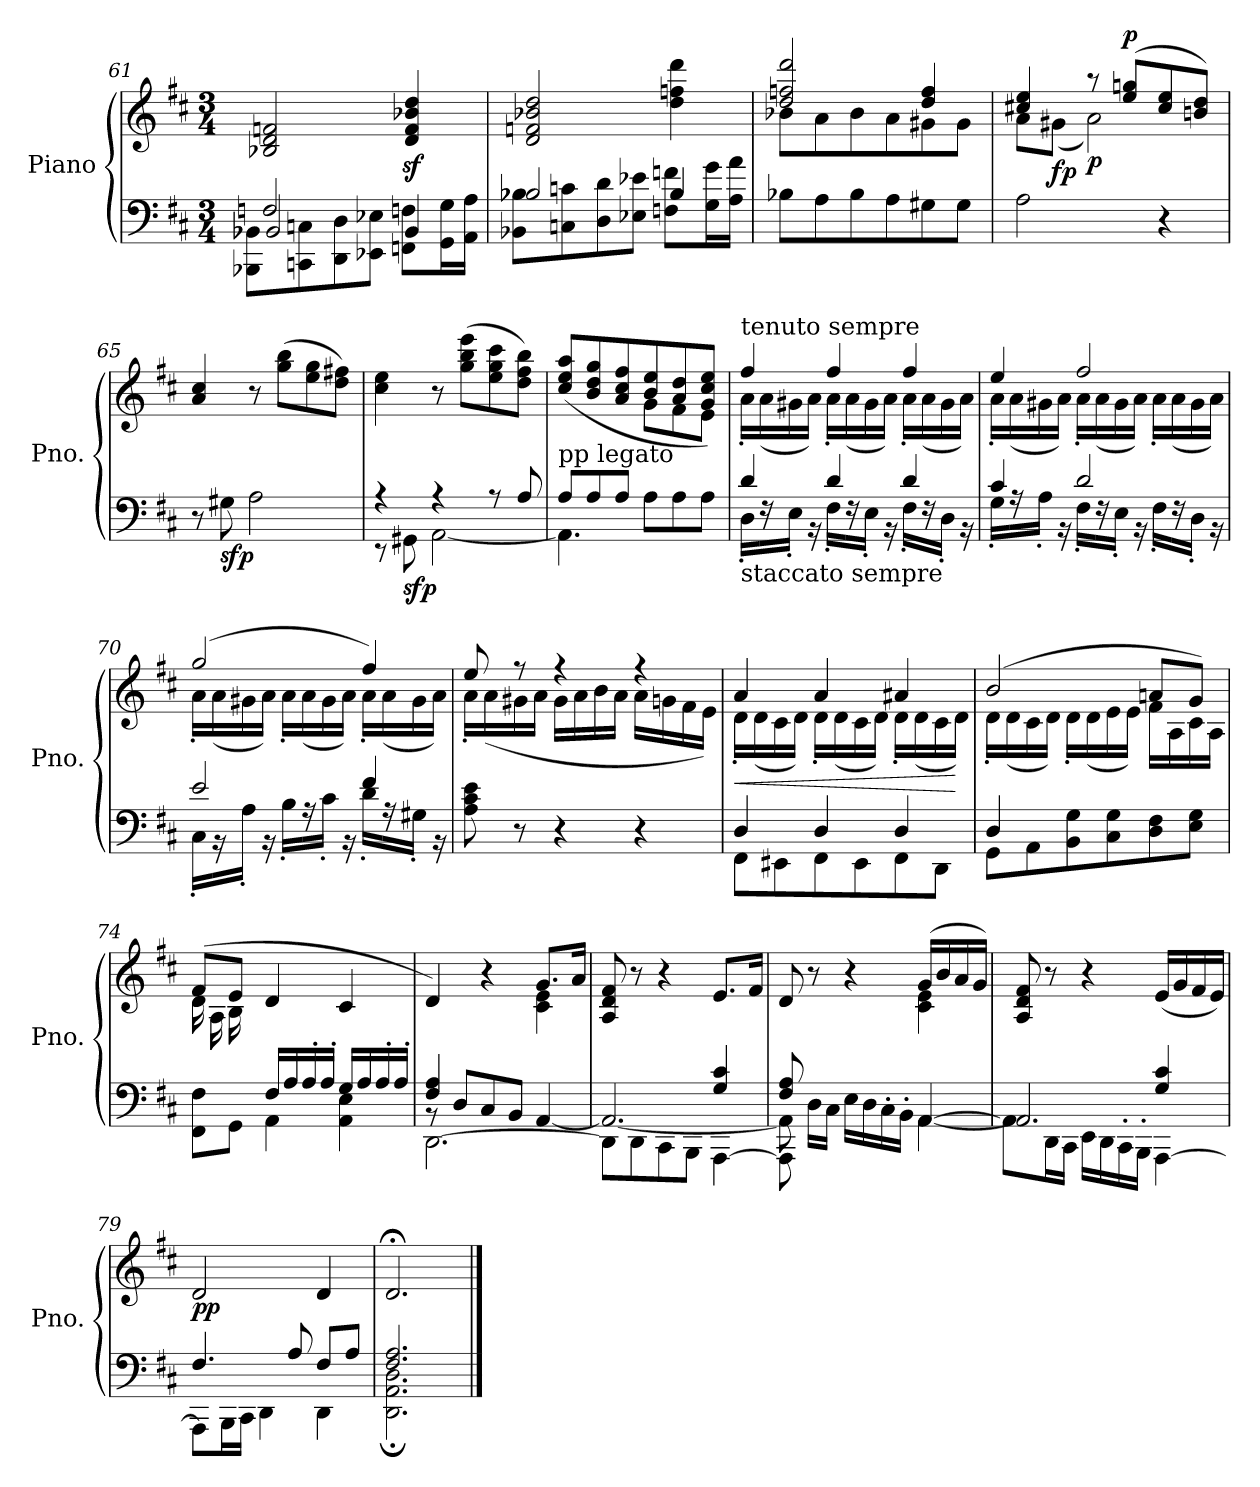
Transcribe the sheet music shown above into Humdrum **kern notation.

**kern	**kern	**dynam
*part1	*part1	*part1
*staff2	*staff1	*staff1/2
*I"Piano	*	*
*I'Pno.	*	*
*clefF4	*clefG2	*
*k[f#c#]	*k[f#c#]	*
*D:	*D:	*
*M3/4	*M3/4	*
=61	=61	=61
*^	*	*
*	*^	*	*
2Fn/	2BB-X/	8BBB-X\ 8BB-\L	2B-X/ 2d/ 2fn/	.
.	.	8CCn\ 8Cn\	.	.
.	.	8DD\ 8D\	.	.
.	.	8EE-X\ 8E-X\J	.	.
4ryy	4BB-/	8FFn\ 8Fn\L	4d/z> 4f/z> 4b-X/z> 4dd/z>	.
.	.	16GG\ 16G\L	.	.
.	.	16AA\ 16A\JJ	.	.
*	*v	*v	*	*
=62	=62	=62	=62
2B-X/	8BB-X\ 8B-\L	2d/ 2fn/ 2b-X/ 2dd/	.
.	8Cn\ 8cn\	.	.
.	8D\ 8d\	.	.
.	8E-X\ 8e-X\J	.	.
4B-/	8Fn\ 8fn\L	4dd\ 4ffn\ 4ddd\	.
.	16G\ 16g\L	.	.
.	16A\ 16a\JJ	.	.
*v	*v	*	*
=63	=63	=63
*	*^	*
8B-X\L	2dd/ 2ffn/ 2ddd/	8b-X\L	.
8A\	.	8a\	.
8B-\	.	8b-\	.
8A\	.	8a\	.
8G#X\	4dd/ 4ff/	8g#X\	.
8G#\J	.	8g#\J	.
!!LO:LB:g=z	!!
=64	=64	=64	=64
2A\	4cc#X/ 4ee/	8a\L	.
!	!	!	!LO:DY:b
.	.	(8g#X\J	fp
!	!	!	!LO:DY:b
.	8raa	2a\)	p
!	!	!	!LO:DY:a
.	(8ee/ 8ggn/L	.	p
4r	8cc#/ 8ee/	.	.
.	8bn/ 8dd/J)	.	.
*	*v	*v	*
=65	=65	=65
8r	4a/ 4cc#/	.
!	!	!LO:DY:b=2
8G#X\	.	sfp
2A\	8r	.
.	(8gg\ 8bb\L	.
.	8ee\ 8gg\	.
.	8dd\ 8ff#X\J)	.
=66	=66	=66
*^	*	*
4rA	8r	4cc#\ 4ee\	.
!	!	!	!LO:DY:b=2
.	8GG#X\	.	sfp
4rA	[2AA\	8r	.
.	.	(8gg\ 8bb\ 8eee\L	.
8rA	.	8ee\ 8gg\ 8ccc#\	.
8A/	.	8dd\ 8ff#\ 8bb\J)	.
=67	=67	=67	=67
*	*	*^	*
!	!	!LO:TX:b:t=pp legato	!	!
8A/L	4.AA\]	(8cc#/ 8ee/ 8aa/L	4.ryy	.
8A/	.	8b/ 8dd/ 8gg/	.	.
8A/J	.	8a/ 8cc#/ 8ff#/	.	.
8A\L	4.ryy	8b/ 8ee/	8g\L	.
8A\	.	8a/ 8dd/	8f#\	.
8A\J	.	8g/ 8cc#/ 8ee/J)	8e\J	.
!!LO:PB:g=z	!!
=68	=68	=68	=68	=68
*	*^	*	*	*
!	!	!	!LO:TX:a:t=tenuto sempre	!	!
!LO:TX:b:t=staccato sempre	!	!	!	!	!
4d/	16D'\LL	16ryy	4ff#/	16a'\LL	.
.	16ryy	16rF	.	(16a\	.
.	16E'\JJ	16ryy	.	16g#X\	.
.	16ryy	16r	.	16a\JJ)	.
4d/	16F#'\LL	16ryy	4ff#/	16a'\LL	.
.	16ryy	16rF	.	(16a\	.
.	16E'\JJ	16ryy	.	16g#\	.
.	16ryy	16r	.	16a\JJ)	.
4d/	16F#'\LL	16ryy	4ff#/	16a'\LL	.
.	16ryy	16rF	.	(16a\	.
.	16D'\JJ	16ryy	.	16g#\	.
.	16ryy	16r	.	16a\JJ)	.
=69	=69	=69	=69	=69	=69
4c#/	16G'\LL	16ryy	4ee/	16a'\LL	.
.	16ryy	16rA	.	(16a\	.
.	16A'\JJ	16ryy	.	16g#X\	.
.	16ryy	16r	.	16a\JJ)	.
2d/	16F#'\LL	16ryy	2ff#/	16a'\LL	.
.	16ryy	16rF	.	(16a\	.
.	16E'\JJ	16ryy	.	16g#\	.
.	16ryy	16r	.	16a\JJ)	.
.	16F#'\LL	16ryy	.	16a'\LL	.
.	16ryy	16rF	.	(16a\	.
.	16D'\JJ	16ryy	.	16g#\	.
.	16ryy	16r	.	16a\JJ)	.
=70	=70	=70	=70	=70	=70
2e/	16C#'\LL	16ryy	(2gg/	16a'\LL	.
.	16ryy	16r	.	(16a\	.
.	16A'\JJ	16ryy	.	16g#X\	.
.	16ryy	16r	.	16a\JJ)	.
.	16B'\LL	16ryy	.	16a'\LL	.
.	16ryy	16rA	.	(16a\	.
.	16c#'\JJ	16ryy	.	16g#\	.
.	16ryy	16r	.	16a\JJ)	.
4f#/	16d'\LL	16ryy	4ff#/)	16a'\LL	.
.	16ryy	16rA	.	(16a\	.
.	16G#X'\JJ	16ryy	.	16g#\	.
.	16ryy	16r	.	16a\JJ)	.
*v	*v	*v	*	*	*
!!LO:LB:g=z	!!
=71	=71	=71	=71
8A\ 8c#\ 8e\	8ee/	16a'\LL	.
.	.	(16a\	.
8r	8rff	16g#X\	.
.	.	16a\JJ	.
4r	4rff	16g#\LL	.
.	.	16a\	.
.	.	16b\	.
.	.	16a\JJ	.
4r	4rff	16a\LL	.
.	.	16gn\	.
.	.	16f#\	.
.	.	16e\JJ)	.
=72	=72	=72	=72
*^	*	*	*
!	!	!	!	!LO:HP:b
4D/	8FF#\L	4a/	16d'\LL	<
.	.	.	(16d\	.
.	8EE#X\	.	16c#\	.
.	.	.	16d\JJ)	.
4D/	8FF#\	4a/	16d'\LL	.
.	.	.	(16d\	.
.	8EE#\	.	16c#\	.
.	.	.	16d\JJ)	.
4D/	8FF#\	4a#X/	16d'\LL	.
.	.	.	(16d\	.
.	8DD\J	.	16c#\	.
.	.	.	16d\JJ)	[
=73	=73	=73	=73	=73
8GG\L	4D/	(2b/	16d'\LL	.
.	.	.	(16d\	.
8AA\	.	.	16c#\	.
.	.	.	16d\JJ)	.
8BB\ 8G\	2ryy	.	16d'\LL	.
.	.	.	(16d\	.
8C#\ 8G\	.	.	16e\	.
.	.	.	16e\JJ)	.
8D\ 8F#\	.	8an/L	16f#\LL	.
.	.	.	16A\	.
8E\ 8G\J	.	8g/J)	16c#\	.
.	.	.	16A\JJ	.
!!LO:LB:g=z	!!
=74	=74	=74	=74	=74
8.ryy	8FF#\ 8F#\L	(8f#/L	16d\LL	.
.	.	.	16A\	.
.	8GG\J	8e/J	16B\	.
16G/JJ	.	.	2ryy	.
16F#/LL	4AA\	4d/	.	.
16A/	.	.	.	.
16A'/	.	.	.	.
16A'/JJ	.	.	.	.
16G/LL	4AA\ 4E\	4c#/	.	.
16A/	.	.	.	.
16A'/	.	.	.	.
16A'/JJ	.	.	16ryy	.
=75	=75	=75	=75	=75
*	*^	*	*	*
4F#/ 4A/	8rBB	[2.DD\	4d/)	2ryy	.
.	8D/L	.	.	.	.
2ryy	8C#/	.	4r	.	.
.	8BB/J	.	.	.	.
.	[4AA/	.	8.g/L	4c#\ 4e\	.
.	.	.	16a/Jk	.	.
*	*	*	*v	*v	*
=76	=76	=76	=76	=76
2ryy	2.AA/_	8DD\L]	8A/ 8d/ 8f#/	.
.	.	8DD\	8r	.
.	.	8CC#\	4r	.
.	.	8BBB\J	.	.
4G/ 4c#/	.	[4AAA\	8.e/L	.
.	.	.	16f#/Jk	.
=77	=77	=77	=77	=77
*	*	*	*^	*
8F#/ 8A/	8AA\]	8AAA\]	8d/	2ryy	.
2ryy	16D\LL	4.ryy	8r	.	.
.	16C#\JJ	.	.	.	.
.	16E\LL	.	4r	.	.
.	16D\	.	.	.	.
.	16C#'\	.	.	.	.
.	16BB'\JJ	.	.	.	.
.	[4AA/	[4AA\	(16g/LL	4c#\ 4e\	.
.	.	.	16b/	.	.
8ryy	.	.	16a/	.	.
.	.	.	16g/JJ)	.	.
*	*	*	*v	*v	*
!!LO:LB:g=z
=78	=78	=78	=78	=78
2ryy	2.AA/]	8AA\L]	8A/ 8d/ 8f#/	.
.	.	16DD\L	8r	.
.	.	16CC#\JJ	.	.
.	.	16EE\LL	4r	.
.	.	16DD\	.	.
.	.	16CC#'\	.	.
.	.	16BBB'\JJ	.	.
4G/ 4c#/	.	[4AAA\	(16e/LL	.
.	.	.	16g/	.
.	.	.	16f#/	.
.	.	.	16e/JJ)	.
*	*v	*v	*	*
=79	=79	=79	=79
!	!	!	!LO:DY:b
4.F#/	8AAA\L]	2d/	pp
.	16BBB\L	.	.
.	16CC#\JJ	.	.
.	4DD\	.	.
8A/	.	.	.
8F#/L	4DD\	4d/	.
8A/J	.	.	.
=80	=80	=80	=80
2.F#/ 2.A/	2.DD\; 2.AA\; 2.D\;	2.d;</	.
*v	*v	*	*
==	==	==
*-	*-	*-
